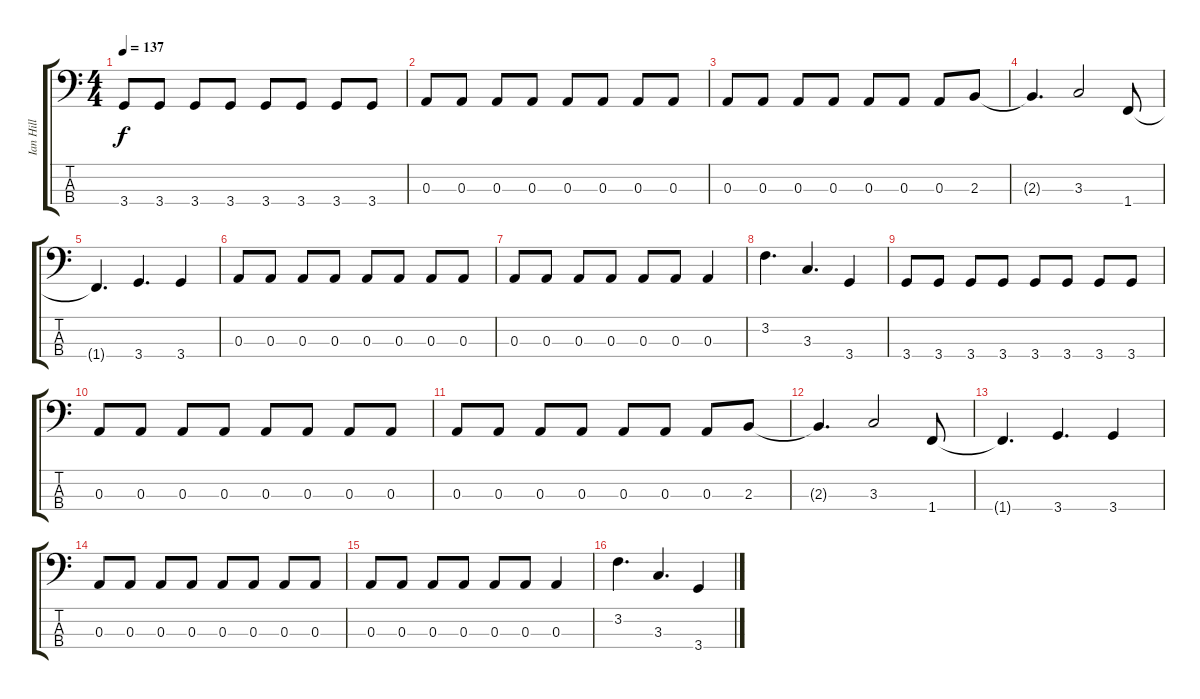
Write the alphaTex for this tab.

\track ("Ian Hill" "Ian Hill") {instrument electricbasspick}
\staff {score tabs}
\tuning (G2 D2 A1 E1) {hide}
\ts (4 4)
\tempo 137
\clef f4
\ks c
3.4.8{dy f} 3.4.8 3.4.8 3.4.8 3.4.8 3.4.8 3.4.8 3.4.8 |
0.3.8 0.3.8 0.3.8 0.3.8 0.3.8 0.3.8 0.3.8 0.3.8 |
0.3.8 0.3.8 0.3.8 0.3.8 0.3.8 0.3.8 0.3.8 2.3.8 |
2.3{t}.4{d} 3.3.2 1.4.8 |
1.4{t}.4{d} 3.4.4{d} 3.4.4 |
0.3.8 0.3.8 0.3.8 0.3.8 0.3.8 0.3.8 0.3.8 0.3.8 |
0.3.8 0.3.8 0.3.8 0.3.8 0.3.8 0.3.8 0.3.4 |
3.2.4{d} 3.3.4{d} 3.4.4 |
3.4.8 3.4.8 3.4.8 3.4.8 3.4.8 3.4.8 3.4.8 3.4.8 |
0.3.8 0.3.8 0.3.8 0.3.8 0.3.8 0.3.8 0.3.8 0.3.8 |
0.3.8 0.3.8 0.3.8 0.3.8 0.3.8 0.3.8 0.3.8 2.3.8 |
2.3{t}.4{d} 3.3.2 1.4.8 |
1.4{t}.4{d} 3.4.4{d} 3.4.4 |
0.3.8 0.3.8 0.3.8 0.3.8 0.3.8 0.3.8 0.3.8 0.3.8 |
0.3.8 0.3.8 0.3.8 0.3.8 0.3.8 0.3.8 0.3.4 |
3.2.4{d} 3.3.4{d} 3.4.4
